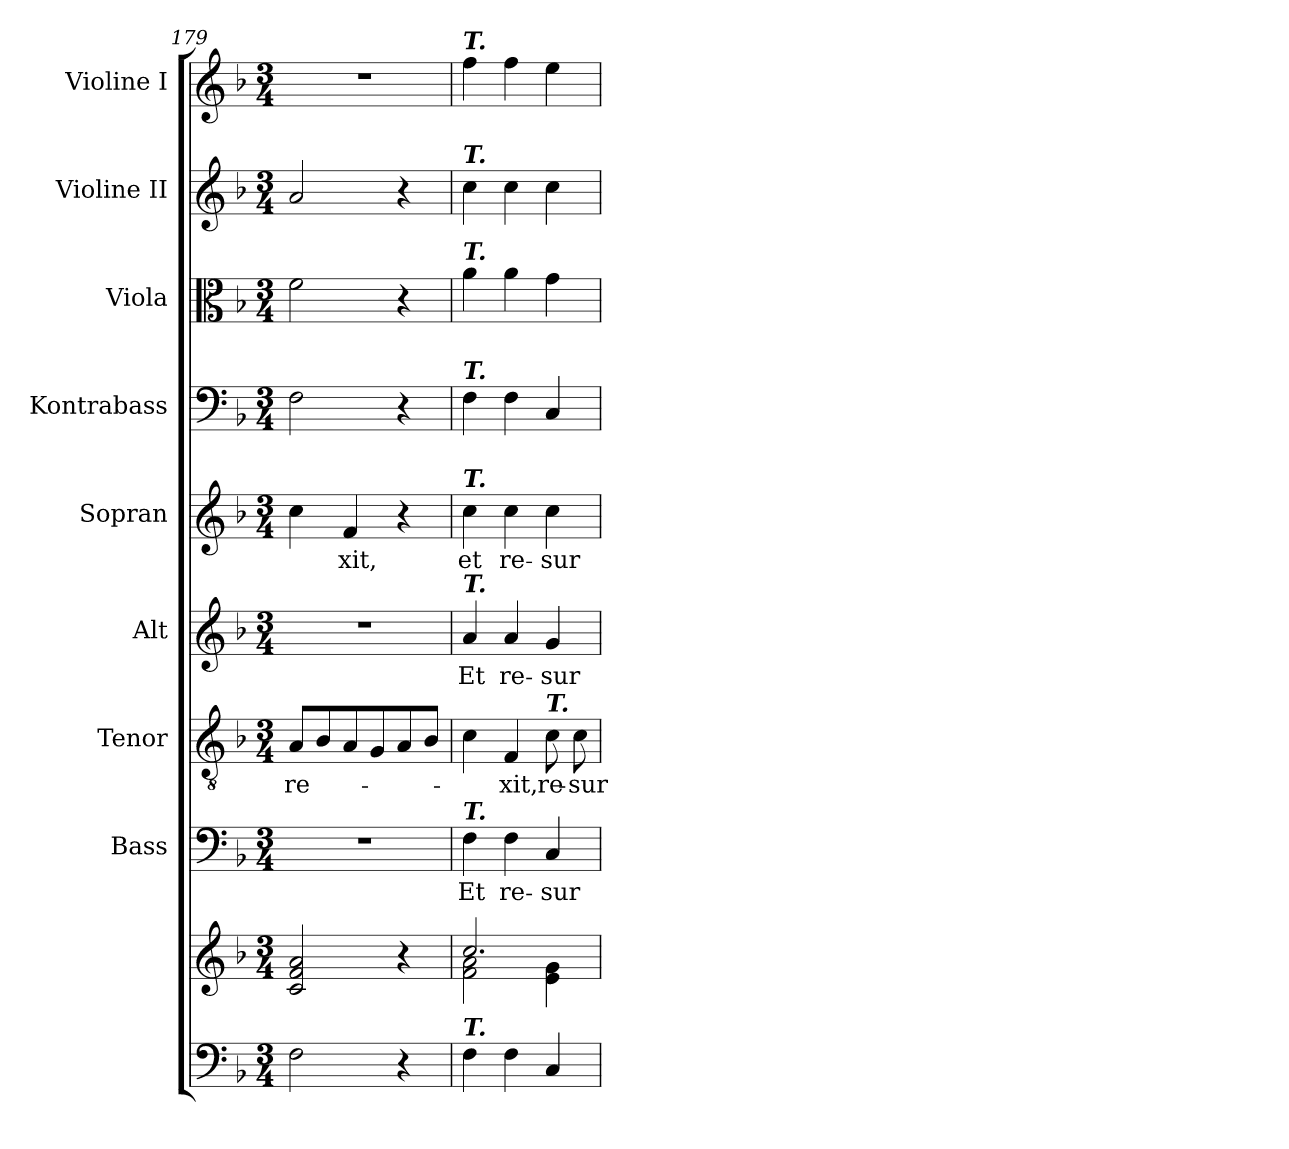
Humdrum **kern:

**kern	**kern	**kern	**text	**kern	**text	**kern	**text	**kern	**text	**kern	**kern	**kern	**kern
*part9	*part9	*part8	*part8	*part7	*part7	*part6	*part6	*part5	*part5	*part4	*part3	*part2	*part1
*staff10	*staff9	*staff8	*staff8	*staff7	*staff7	*staff6	*staff6	*staff5	*staff5	*staff4	*staff3	*staff2	*staff1
*	*	*I"Bass	*	*I"Tenor	*	*I"Alt	*	*I"Sopran	*	*I"Kontrabass	*I"Viola	*I"Violine II	*I"Violine I
*	*	*I'B.	*	*I'T.	*	*I'A.	*	*I'S.	*	*I'Kb.	*I'Vla.	*I'Vl. II	*I'Vl. I
*clefF4	*clefG2	*clefF4	*	*clefGv2	*	*clefG2	*	*clefG2	*	*clefF4	*clefC3	*clefG2	*clefG2
*	*	*	*	*	*	*	*	*	*	*ITrd7c12	*	*	*
*k[b-]	*k[b-]	*k[b-]	*	*k[b-]	*	*k[b-]	*	*k[b-]	*	*k[b-]	*k[b-]	*k[b-]	*k[b-]
*F:	*F:	*F:	*	*F:	*	*F:	*	*F:	*	*F:	*F:	*F:	*F:
*M3/4	*M3/4	*M3/4	*	*M3/4	*	*M3/4	*	*M3/4	*	*M3/4	*M3/4	*M3/4	*M3/4
=179	=179	=179	=179	=179	=179	=179	=179	=179	=179	=179	=179	=179	=179
!	!	!	!	!	!LO:LY:b	!	!	!	!	!	!	!	!
2F\	2c/ 2f/ 2a/	2.r	.	8A/L	-re-	2.r	.	4cc\	.	2FF\	2f\	2a/	2.r
.	.	.	.	8B-/	.	.	.	.	.	.	.	.	.
!	!	!	!	!	!	!	!	!	!LO:LY:b	!	!	!	!
.	.	.	.	8A/	.	.	.	4f/	-xit,	.	.	.	.
.	.	.	.	8G/	.	.	.	.	.	.	.	.	.
4r	4r	.	.	8A/	.	.	.	4r	.	4r	4r	4r	.
.	.	.	.	8B-/J	.	.	.	.	.	.	.	.	.
!!LO:PB:g=z
=180	=180	=180	=180	=180	=180	=180	=180	=180	=180	=180	=180	=180	=180
*	*^	*	*	*	*	*	*	*	*	*	*	*	*
!	!	!	!	!	!	!	!	!	!	!	!	!	!	!LO:TX:a:Bi:t=T.
!	!	!	!	!	!	!	!	!	!	!	!	!	!LO:TX:a:Bi:t=T.	!
!	!	!	!	!	!	!	!	!	!	!	!	!LO:TX:a:Bi:t=T.	!	!
!	!	!	!	!	!	!	!	!	!	!	!LO:TX:a:Bi:t=T.	!	!	!
!	!	!	!	!	!	!	!	!	!LO:TX:a:Bi:t=T.	!	!	!	!	!
!	!	!	!	!	!	!	!LO:TX:a:Bi:t=T.	!	!	!	!	!	!	!
!	!	!	!LO:TX:a:Bi:t=T.	!	!	!	!	!	!	!	!	!	!	!
!LO:TX:a:Bi:t=T.	!	!	!	!	!	!	!	!	!	!	!	!	!	!
!	!	!	!	!LO:LY:b	!	!	!	!LO:LY:b	!	!LO:LY:b	!	!	!	!
4F\	2.cc/	2f\ 2a\	4F\	Et	4c\	.	4a/	Et	4cc\	et	4FF\	4a\	4cc\	4ff\
!	!	!	!	!LO:LY:b	!	!LO:LY:b	!	!LO:LY:b	!	!LO:LY:b	!	!	!	!
4F\	.	.	4F\	re-	4F/	-xit,	4a/	re-	4cc\	re-	4FF\	4a\	4cc\	4ff\
!	!	!	!	!	!LO:TX:a:Bi:t=T.	!	!	!	!	!	!	!	!	!
!	!	!	!	!LO:LY:b	!	!LO:LY:b	!	!LO:LY:b	!	!LO:LY:b	!	!	!	!
4C/	.	4e\ 4g\	4C/	-sur-	8c\	re-	4g/	-sur-	4cc\	-sur-	4CC/	4g\	4cc\	4ee\
!	!	!	!	!	!	!LO:LY:b	!	!	!	!	!	!	!	!
.	.	.	.	.	8c\	-sur-	.	.	.	.	.	.	.	.
*	*v	*v	*	*	*	*	*	*	*	*	*	*	*	*
=	=	=	=	=	=	=	=	=	=	=	=	=	=
*-	*-	*-	*-	*-	*-	*-	*-	*-	*-	*-	*-	*-	*-
